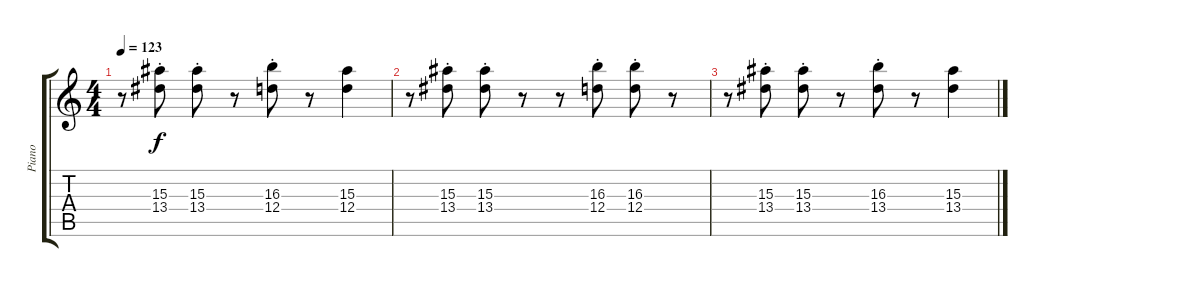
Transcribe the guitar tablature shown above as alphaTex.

\track ("Piano" "Piano") {instrument acousticgrandpiano}
\staff {score tabs}
\tuning (E5 B4 G4 D4 A3 E3) {hide}
\ts (4 4)
\tempo 123
\clef g2
\ks c
r.8{dy f} (15.3{st} 13.4{st}).8 (15.3{st} 13.4{st}).8 r.8 (16.3{st} 12.4{st}).8 r.8 (15.3 12.4).4 |
r.8 (15.3{st} 13.4{st}).8 (15.3{st} 13.4{st}).8 r.8 r.8 (16.3{st} 12.4{st}).8 (16.3{st} 12.4{st}).8 r.8 |
r.8 (15.3{st} 13.4{st}).8 (15.3{st} 13.4{st}).8 r.8 (16.3{st} 13.4{st}).8 r.8 (15.3 13.4).4
